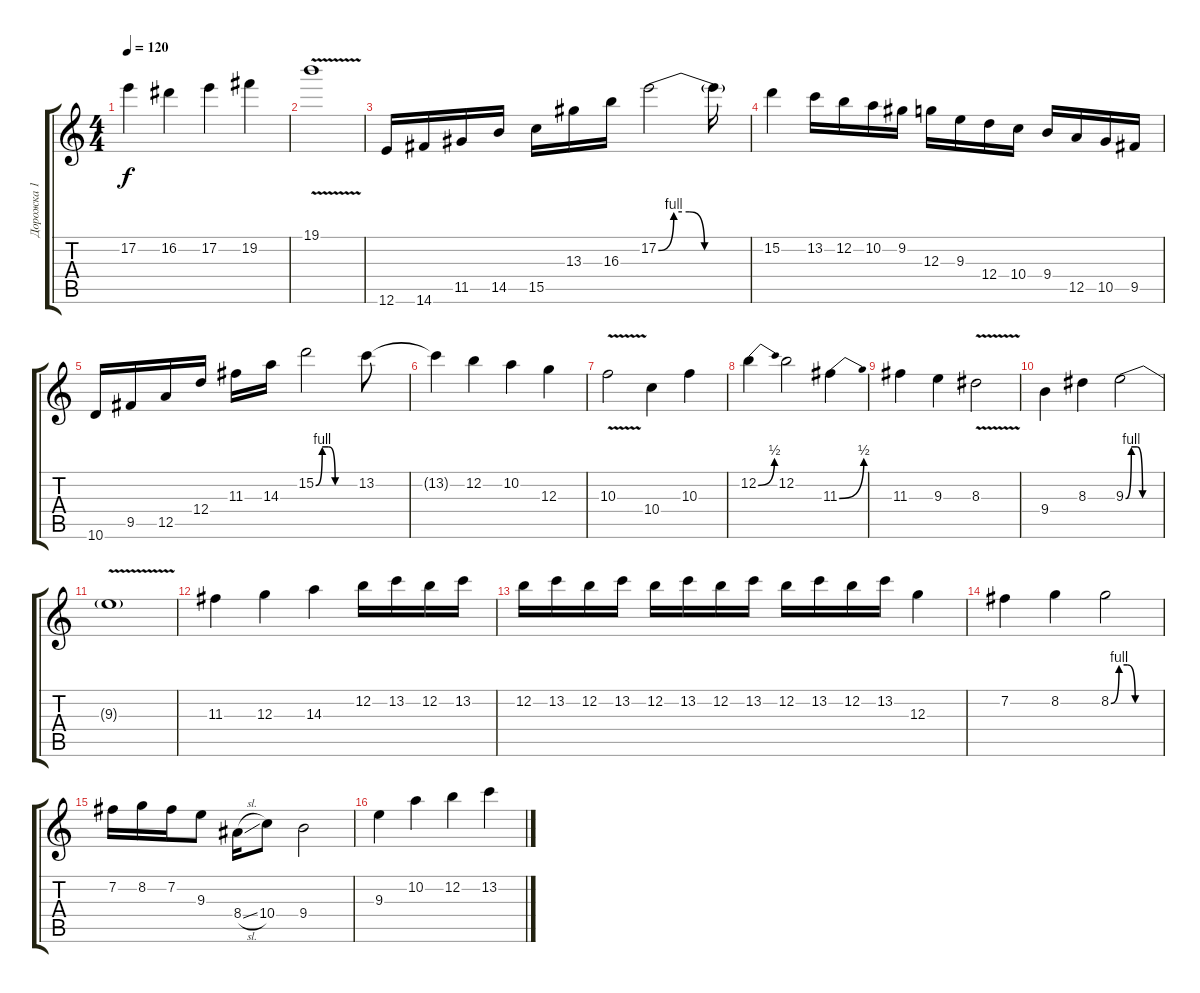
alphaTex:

\track ("Дорожка 1" "Дорожка 1") {instrument overdrivenguitar}
\staff {score tabs}
\tuning (E4 B3 G3 D3 A2 E2) {hide}
\ts (4 4)
\tempo 120
\clef g2
\ks c
17.2.4{dy f} 16.2.4 17.2.4 19.2.4 |
19.1{v}.1 |
12.6.16 14.6.16 11.5.16 14.5.16 15.5.16 13.3.16 16.3.16 17.2{be (custom 0 0 10 4 20 4 30 0 60 0)}.2 17.2{t}.16 |
15.2.4 13.2.16 12.2.16 10.2.16 9.2.16 12.3.16 9.3.16 12.4.16 10.4.16 9.4.16 12.5.16 10.5.16 9.5.16 |
10.6.16 9.5.16 12.5.16 12.4.16 11.3.16 14.3.16 15.2{be (custom 0 0 10 4 20 4 30 0 60 0)}.2 13.2.8 |
13.2{t}.4 12.2.4 10.2.4 12.3.4 |
10.3{v}.2 10.4.4 10.3.4 |
12.2{be (bend 0 0 60 2)}.4 12.2.2 11.3{be (bend 0 0 60 2)}.4 |
11.3.4 9.3.4 8.3{v}.2 |
9.4.4 8.3.4 9.3{be (custom 0 0 10 4 20 4 30 0 60 0)}.2 |
9.3{v t}.1 |
11.3.4 12.3.4 14.3.4 12.2.16 13.2.16 12.2.16 13.2.16 |
12.2.16 13.2.16 12.2.16 13.2.16 12.2.16 13.2.16 12.2.16 13.2.16 12.2.16 13.2.16 12.2.16 13.2.16 12.3.4 |
7.2.4 8.2.4 8.2{be (custom 0 0 10 4 20 4 30 0 60 0)}.2 |
7.2.16 8.2.16 7.2.16 9.3.8 8.4{sl}.16 10.4.8 9.4.2 |
9.3.4 10.2.4 12.2.4 13.2.4
